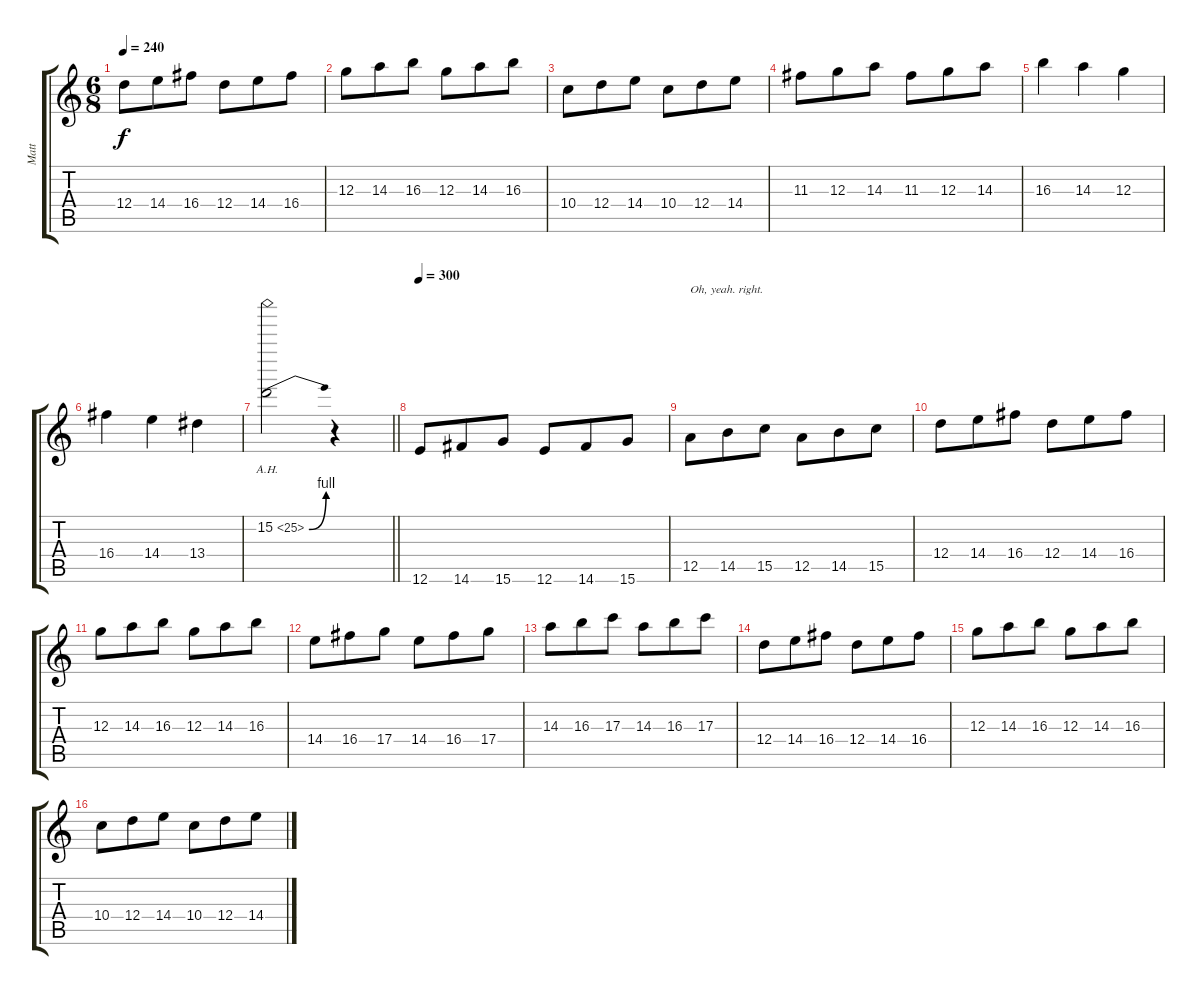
\track ("Matt" "Matt") {instrument overdrivenguitar}
\staff {score tabs}
\tuning (E4 B3 G3 D3 A2 E2) {hide}
\ts (6 8)
\tempo 240
\clef g2
\ks c
12.4.8{dy f} 14.4.8 16.4.8 12.4.8 14.4.8 16.4.8 |
12.3.8 14.3.8 16.3.8 12.3.8 14.3.8 16.3.8 |
10.4.8 12.4.8 14.4.8 10.4.8 12.4.8 14.4.8 |
11.3.8 12.3.8 14.3.8 11.3.8 12.3.8 14.3.8 |
16.3.4 14.3.4 12.3.4 |
16.4.4 14.4.4 13.4.4 |
\barLineRight lightlight
15.2{be (bend 0 0 60 4) ah 10}.2 r.4 |
\tempo 300
12.6.8 14.6.8 15.6.8 12.6.8 14.6.8 15.6.8 |
12.5.8{txt "Oh, yeah. right."} 14.5.8 15.5.8 12.5.8 14.5.8 15.5.8 |
12.4.8 14.4.8 16.4.8 12.4.8 14.4.8 16.4.8 |
12.3.8 14.3.8 16.3.8 12.3.8 14.3.8 16.3.8 |
14.4.8 16.4.8 17.4.8 14.4.8 16.4.8 17.4.8 |
14.3.8 16.3.8 17.3.8 14.3.8 16.3.8 17.3.8 |
12.4.8 14.4.8 16.4.8 12.4.8 14.4.8 16.4.8 |
12.3.8 14.3.8 16.3.8 12.3.8 14.3.8 16.3.8 |
10.4.8 12.4.8 14.4.8 10.4.8 12.4.8 14.4.8
